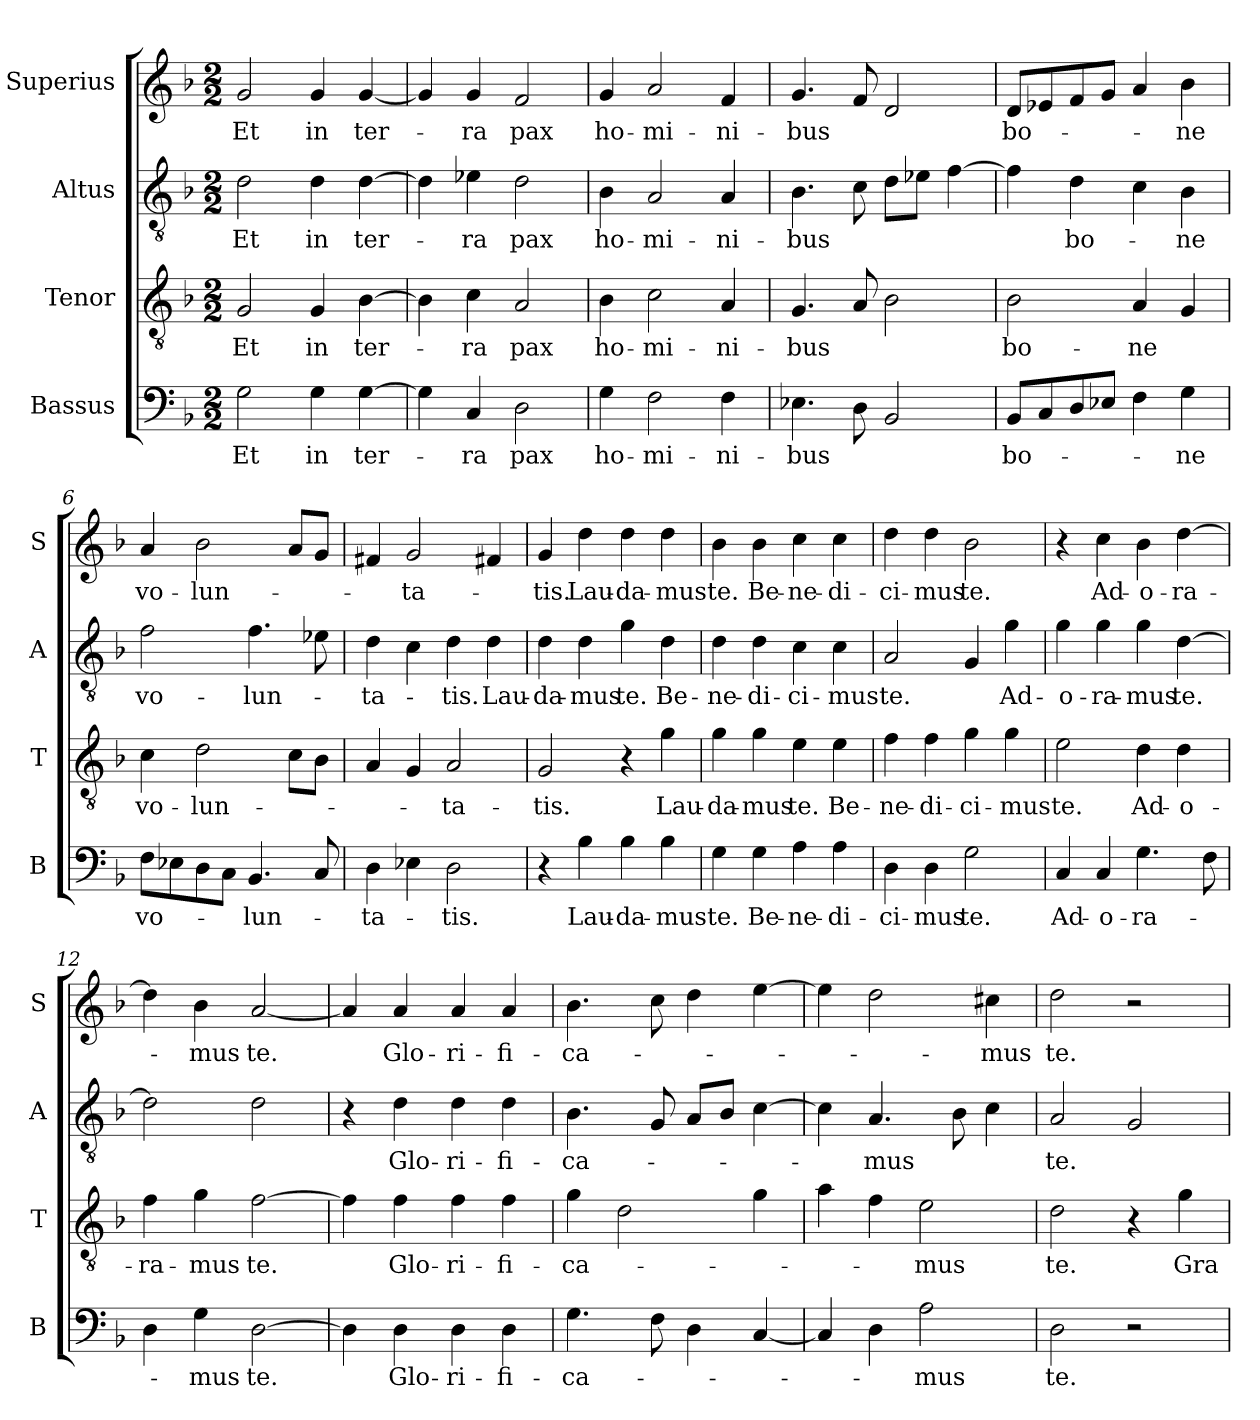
**kern	**text	**kern	**text	**kern	**text	**kern	**text
*part4	*part4	*part3	*part3	*part2	*part2	*part1	*part1
*staff4	*staff4	*staff3	*staff3	*staff2	*staff2	*staff1	*staff1
*I"Bassus	*	*I"Tenor	*	*I"Altus	*	*I"Superius	*
*I'B	*	*I'T	*	*I'A	*	*I'S	*
*clefF4	*	*clefGv2	*	*clefGv2	*	*clefG2	*
*k[b-]	*	*k[b-]	*	*k[b-]	*	*k[b-]	*
*M2/2	*	*M2/2	*	*M2/2	*	*M2/2	*
=1	=1	=1	=1	=1	=1	=1	=1
2G	Et	2G	Et	2d	Et	2g	Et
4G	in	4G	in	4d	in	4g	in
[4G	ter-	[4B-	ter-	[4d	ter-	[4g	ter-
=2	=2	=2	=2	=2	=2	=2	=2
4G]	.	4B-]	.	4d]	.	4g]	.
4C	-ra	4c	-ra	4e-i	-ra	4g	-ra
2D	pax	2A	pax	2d	pax	2f	pax
=3	=3	=3	=3	=3	=3	=3	=3
4G	ho-	4B-	ho-	4B-	ho-	4g	ho-
2F	-mi-	2c	-mi-	2A	-mi-	2a	-mi-
4F	-ni-	4A	-ni-	4A	-ni-	4f	-ni-
=4	=4	=4	=4	=4	=4	=4	=4
4.E-X	-bus	4.G	-bus	4.B-	-bus	4.g	-bus
8D	.	8A	.	8c	.	8f	.
2BB-	.	2B-	.	8dL	.	2d	.
.	.	.	.	8e-XJ	.	.	.
.	.	.	.	[4f	.	.	.
=5	=5	=5	=5	=5	=5	=5	=5
8BB-L	bo-	2B-	bo-	4f]	.	8dL	bo-
8C	.	.	.	.	.	8e-X	.
8D	.	.	.	4d	bo-	8f	.
8E-XJ	.	.	.	.	.	8gJ	.
4F	.	4A	-ne	4c	.	4a	.
4G	-ne	4G	.	4B-	-ne	4b-	-ne
=6	=6	=6	=6	=6	=6	=6	=6
8FL	vo-	4c	vo-	2f	vo-	4a	vo-
8E-X	.	.	.	.	.	.	.
8D	.	2d	-lun-	.	.	2b-	-lun-
8CJ	.	.	.	.	.	.	.
4.BB-	-lun-	.	.	4.f	-lun-	.	.
.	.	8cL	.	.	.	8aL	.
8C	.	8B-J	.	8e-X	.	8gJ	.
=7	=7	=7	=7	=7	=7	=7	=7
4D	-ta-	4A	.	4d	-ta-	4f#X	.
4E-X	.	4G	.	4c	.	2g	-ta-
2D	-tis.	2A	-ta-	4d	-tis.	.	.
.	.	.	.	4d	Lau-	4f#X	.
=8	=8	=8	=8	=8	=8	=8	=8
4r	.	2G	-tis.	4d	-da-	4g	-tis.
4B-	Lau-	.	.	4d	-mus	4dd	Lau-
4B-	-da-	4r	.	4g	te.	4dd	-da-
4B-	-mus	4g	Lau-	4d	Be-	4dd	-mus
=9	=9	=9	=9	=9	=9	=9	=9
4G	te.	4g	-da-	4d	-ne-	4b-	te.
4G	Be-	4g	-mus	4d	-di-	4b-	Be-
4A	-ne-	4e	te.	4c	-ci-	4cc	-ne-
4A	-di-	4e	Be-	4c	-mus	4cc	-di-
=10	=10	=10	=10	=10	=10	=10	=10
4D	-ci-	4f	-ne-	2A	te.	4dd	-ci-
4D	-mus	4f	-di-	.	.	4dd	-mus
2G	te.	4g	-ci-	4G	.	2b-	te.
.	.	4g	-mus	4g	Ad-	.	.
=11	=11	=11	=11	=11	=11	=11	=11
4C	Ad-	2e	te.	4g	-o-	4r	.
4C	-o-	.	.	4g	-ra-	4cc	Ad-
4.G	-ra-	4d	Ad-	4g	-mus	4b-	-o-
.	.	4d	-o-	[4d	te.	[4dd	-ra-
8F	.	.	.	.	.	.	.
=12	=12	=12	=12	=12	=12	=12	=12
4D	.	4f	-ra-	2d]	.	4dd]	.
4G	-mus	4g	-mus	.	.	4b-	-mus
[2D	te.	[2f	te.	2d	.	[2a	te.
=13	=13	=13	=13	=13	=13	=13	=13
4D]	.	4f]	.	4r	.	4a]	.
4D	Glo-	4f	Glo-	4d	Glo-	4a	Glo-
4D	-ri-	4f	-ri-	4d	-ri-	4a	-ri-
4D	-fi-	4f	-fi-	4d	-fi-	4a	-fi-
=14	=14	=14	=14	=14	=14	=14	=14
4.G	-ca-	4g	-ca-	4.B-	-ca-	4.b-	-ca-
.	.	2d	.	.	.	.	.
8F	.	.	.	8G	.	8cc	.
4D	.	.	.	8AL	.	4dd	.
.	.	.	.	8B-J	.	.	.
[4C	.	4g	.	[4c	.	[4ee	.
=15	=15	=15	=15	=15	=15	=15	=15
4C]	.	4a	.	4c]	.	4ee]	.
4D	.	4f	.	4.A	-mus	2dd	.
2A	-mus	2e	-mus	.	.	.	.
.	.	.	.	8B-	.	.	.
.	.	.	.	4c	.	4cc#X	-mus
=16	=16	=16	=16	=16	=16	=16	=16
2D	te.	2d	te.	2A	te.	2dd	te.
2r	.	4r	.	2G	.	2r	.
.	.	4g	Gra-	.	.	.	.
=	=	=	=	=	=	=	=
*-	*-	*-	*-	*-	*-	*-	*-
